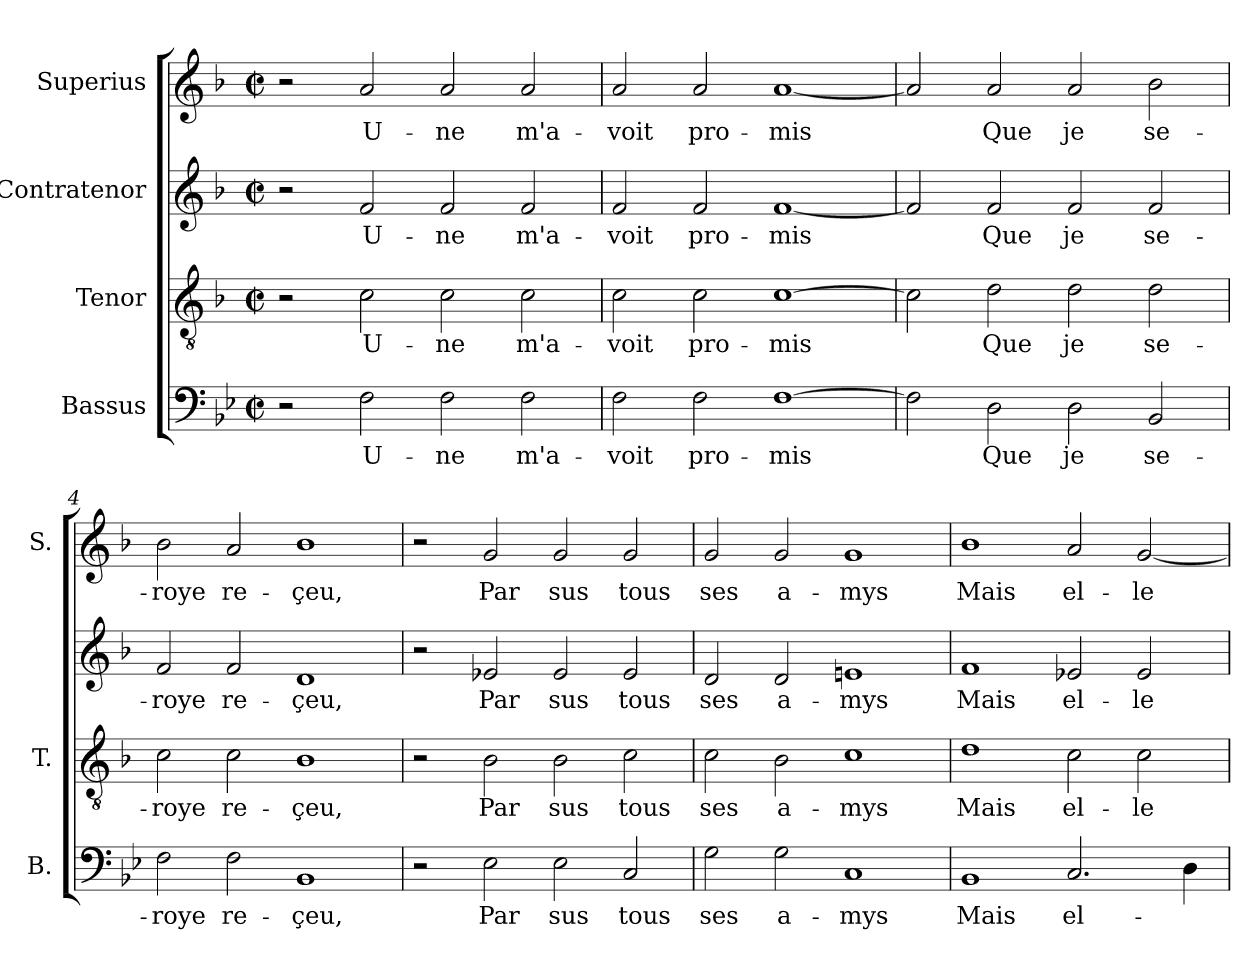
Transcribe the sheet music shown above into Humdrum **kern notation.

**kern	**text	**kern	**text	**kern	**text	**kern	**text
*part4	*part4	*part3	*part3	*part2	*part2	*part1	*part1
*staff4	*staff4	*staff3	*staff3	*staff2	*staff2	*staff1	*staff1
*I"Bassus	*	*I"Tenor	*	*I"Contratenor	*	*I"Superius	*
*I'B.	*	*I'T.	*	*	*	*I'S.	*
*clefF4	*	*clefGv2	*	*clefG2	*	*clefG2	*
*k[b-e-]	*	*k[b-]	*	*k[b-]	*	*k[b-]	*
*B-:	*	*F:	*	*F:	*	*F:	*
*M2/2	*	*M2/2	*	*M2/2	*	*M2/2	*
*met(c|)	*	*met(c|)	*	*met(c|)	*	*met(c|)	*
=1	=1	=1	=1	=1	=1	=1	=1
2r	.	2r	.	2r	.	2r	.
2F\	U-	2c\	U-	2f/	U-	2a/	U-
2F\	-ne	2c\	-ne	2f/	-ne	2a/	-ne
2F\	m'a-	2c\	m'a-	2f/	m'a-	2a/	m'a-
=2	=2	=2	=2	=2	=2	=2	=2
2F\	-voit	2c\	-voit	2f/	-voit	2a/	-voit
2F\	pro-	2c\	pro-	2f/	pro-	2a/	pro-
[1F\	-mis	[1c\	-mis	[1f/	-mis	[1a/	-mis
=3	=3	=3	=3	=3	=3	=3	=3
2F\]	.	2c\]	.	2f/]	.	2a/]	.
2D\	Que	2d\	Que	2f/	Que	2a/	Que
2D\	je	2d\	je	2f/	je	2a/	je
2BB-/	se-	2d\	se-	2f/	se-	2b-\	se-
=4	=4	=4	=4	=4	=4	=4	=4
2F\	-roye	2c\	-roye	2f/	-roye	2b-\	-roye
2F\	re-	2c\	re-	2f/	re-	2a/	re-
1BB-/	-çeu,	1B-\	-çeu,	1d/	-çeu,	1b-\	-çeu,
=5	=5	=5	=5	=5	=5	=5	=5
2r	.	2r	.	2r	.	2r	.
2E-\	Par	2B-\	Par	2e-X/	Par	2g/	Par
2E-\	sus	2B-\	sus	2e-/	sus	2g/	sus
2C/	tous	2c\	tous	2e-/	tous	2g/	tous
=6	=6	=6	=6	=6	=6	=6	=6
2G\	ses	2c\	ses	2d/	ses	2g/	ses
2G\	a-	2B-\	a-	2d/	a-	2g/	a-
1C/	-mys	1c\	-mys	1en/	-mys	1g/	-mys
!!LO:LB:g=z
=7	=7	=7	=7	=7	=7	=7	=7
1BB-/	Mais	1d\	Mais	1f/	Mais	1b-\	Mais
2.C/	el-	2c\	el-	2e-X/	el-	2a/	el-
.	.	2c\	-le	2e-/	-le	[2g/	-le
4D\	.	.	.	.	.	.	.
=	=	=	=	=	=	=	=
*-	*-	*-	*-	*-	*-	*-	*-
